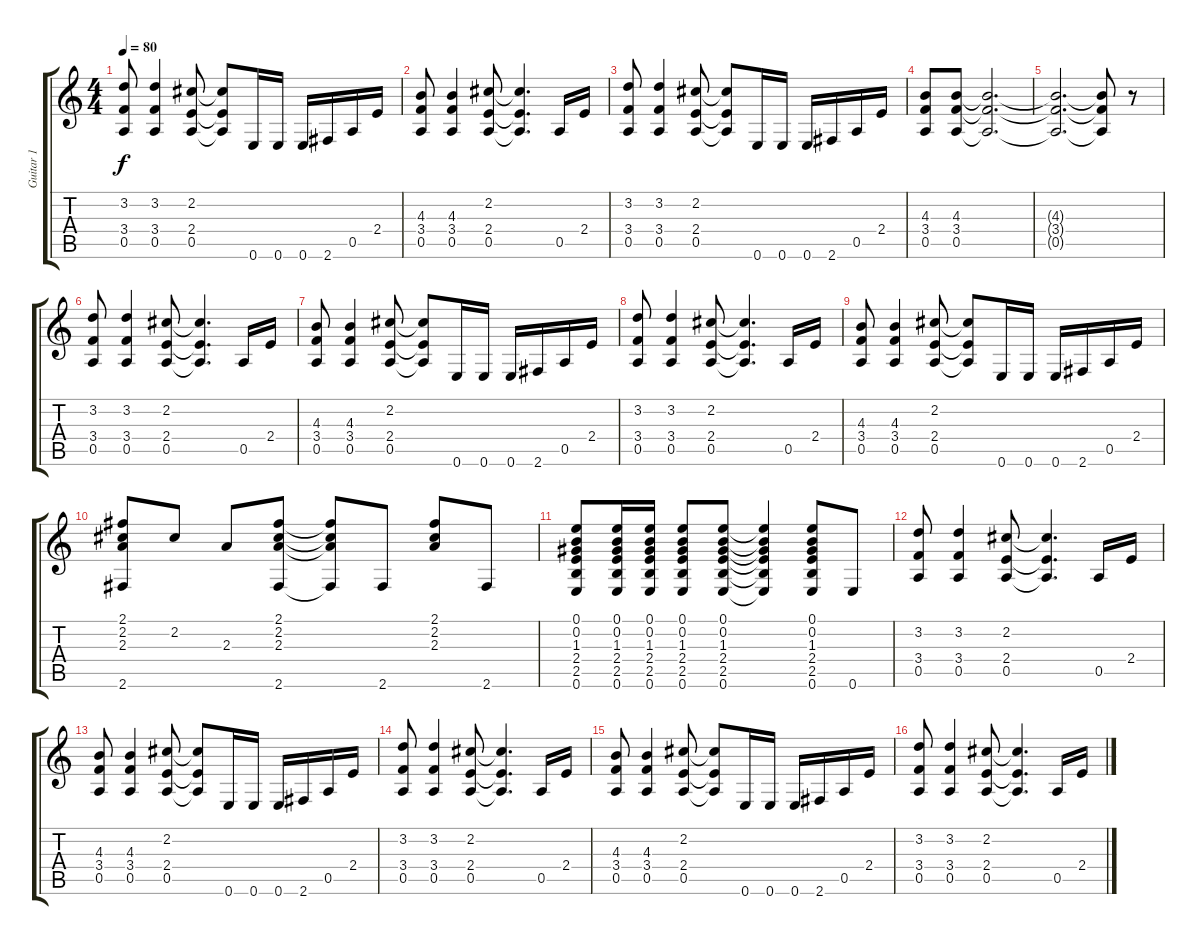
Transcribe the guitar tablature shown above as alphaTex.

\track ("Guitar 1" "Guitar 1") {instrument acousticguitarsteel}
\staff {score tabs}
\tuning (E4 B3 G3 D3 A2 E2) {hide}
\ts (4 4)
\tempo 80
\clef g2
\ks c
(3.2 3.4 0.5).8{dy f instrument acousticguitarsteel} (3.2 3.4 0.5).4 (2.2 2.4 0.5).8 (2.2{t} 2.4{t} 0.5{t}).8 0.6.16 0.6.16 0.6.16 2.6.16 0.5.16 2.4.16 |
(4.3 3.4 0.5).8 (4.3 3.4 0.5).4 (2.2 2.4 0.5).8 (2.2{t} 2.4{t} 0.5{t}).4{d} 0.5.16 2.4.16 |
(3.2 3.4 0.5).8 (3.2 3.4 0.5).4 (2.2 2.4 0.5).8 (2.2{t} 2.4{t} 0.5{t}).8 0.6.16 0.6.16 0.6.16 2.6.16 0.5.16 2.4.16 |
(4.3 3.4 0.5).8 (4.3 3.4 0.5).8 (4.3{t} 3.4{t} 0.5{t}).2{d} |
(4.3{t} 3.4{t} 0.5{t}).2{d} (4.3{t} 3.4{t} 0.5{t}).8 r.8 |
(3.2 3.4 0.5).8 (3.2 3.4 0.5).4 (2.2 2.4 0.5).8 (2.2{t} 2.4{t} 0.5{t}).4{d} 0.5.16 2.4.16 |
(4.3 3.4 0.5).8 (4.3 3.4 0.5).4 (2.2 2.4 0.5).8 (2.2{t} 2.4{t} 0.5{t}).8 0.6.16 0.6.16 0.6.16 2.6.16 0.5.16 2.4.16 |
(3.2 3.4 0.5).8 (3.2 3.4 0.5).4 (2.2 2.4 0.5).8 (2.2{t} 2.4{t} 0.5{t}).4{d} 0.5.16 2.4.16 |
(4.3 3.4 0.5).8 (4.3 3.4 0.5).4 (2.2 2.4 0.5).8 (2.2{t} 2.4{t} 0.5{t}).8 0.6.16 0.6.16 0.6.16 2.6.16 0.5.16 2.4.16 |
(2.1 2.2 2.3 2.6).8 2.2.8 2.3.8 (2.1 2.2 2.3 2.6).8 (2.1{t} 2.2{t} 2.3{t} 2.6{t}).8 2.6.8 (2.1 2.2 2.3).8 2.6.8 |
(0.1 0.2 1.3 2.4 2.5 0.6).8 (0.1 0.2 1.3 2.4 2.5 0.6).16 (0.1 0.2 1.3 2.4 2.5 0.6).16 (0.1 0.2 1.3 2.4 2.5 0.6).8 (0.1 0.2 1.3 2.4 2.5 0.6).8 (0.1{t} 0.2{t} 1.3{t} 2.4{t} 2.5{t} 0.6{t}).4 (0.1 0.2 1.3 2.4 2.5 0.6).8 0.6.8 |
(3.2 3.4 0.5).8 (3.2 3.4 0.5).4 (2.2 2.4 0.5).8 (2.2{t} 2.4{t} 0.5{t}).4{d} 0.5.16 2.4.16 |
(4.3 3.4 0.5).8 (4.3 3.4 0.5).4 (2.2 2.4 0.5).8 (2.2{t} 2.4{t} 0.5{t}).8 0.6.16 0.6.16 0.6.16 2.6.16 0.5.16 2.4.16 |
(3.2 3.4 0.5).8 (3.2 3.4 0.5).4 (2.2 2.4 0.5).8 (2.2{t} 2.4{t} 0.5{t}).4{d} 0.5.16 2.4.16 |
(4.3 3.4 0.5).8 (4.3 3.4 0.5).4 (2.2 2.4 0.5).8 (2.2{t} 2.4{t} 0.5{t}).8 0.6.16 0.6.16 0.6.16 2.6.16 0.5.16 2.4.16 |
(3.2 3.4 0.5).8 (3.2 3.4 0.5).4 (2.2 2.4 0.5).8 (2.2{t} 2.4{t} 0.5{t}).4{d} 0.5.16 2.4.16
